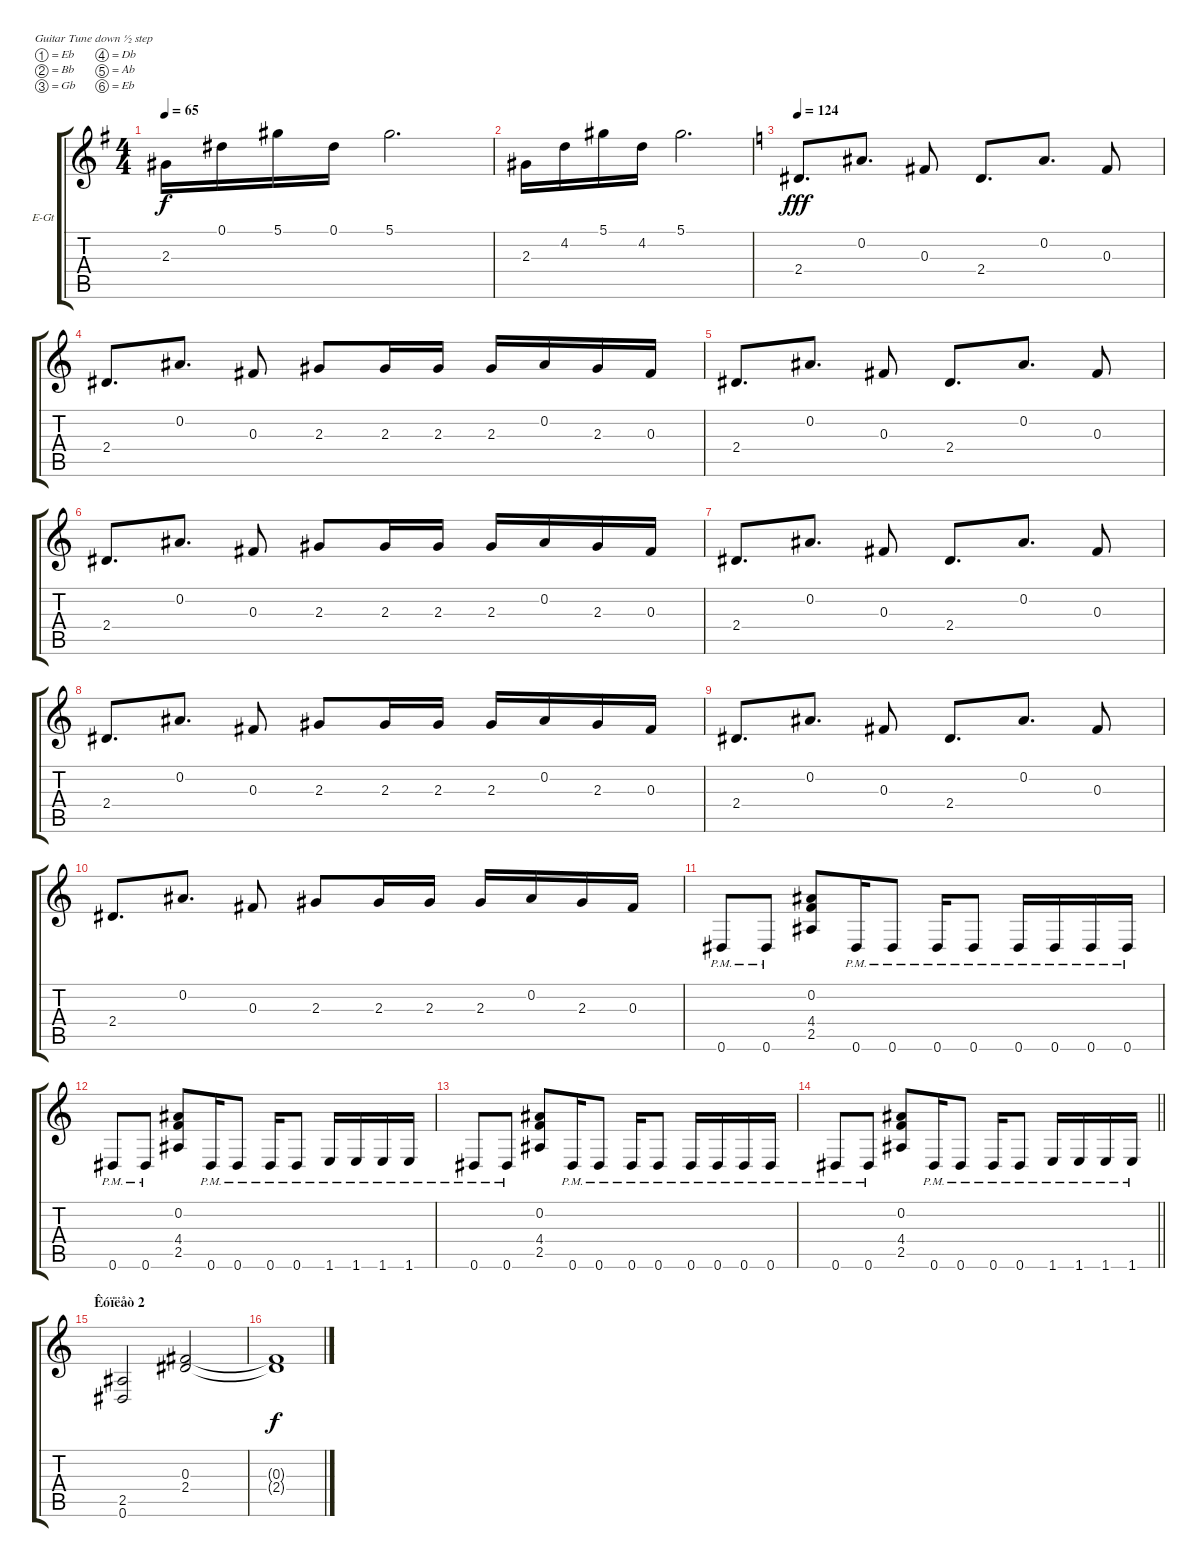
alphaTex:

\bracketExtendMode groupsimilarinstruments
\firstSystemTrackNameOrientation horizontal
\otherSystemsTrackNameOrientation horizontal
\track ("Гитара 2" "E-Gt") {instrument distortionguitar}
\staff {score tabs}
\tuning (Eb4 Bb3 Gb3 Db3 Ab2 Eb2)
\ts (4 4)
\tempo 65
\clef g2
\ks g
2.3.16{dy f} 0.1.16 5.1.16 0.1.16 5.1.2{d} |
2.3.16 4.2.16 5.1.16 4.2.16 5.1.2{d} |
\tempo 124
\ks c
2.4.8{d dy fff} 0.2.8{d} 0.3.8 2.4.8{d} 0.2.8{d} 0.3.8 |
2.4.8{d} 0.2.8{d} 0.3.8 2.3.8 2.3.16 2.3.16 2.3.16 0.2.16 2.3.16 0.3.16 |
2.4.8{d} 0.2.8{d} 0.3.8 2.4.8{d} 0.2.8{d} 0.3.8 |
2.4.8{d} 0.2.8{d} 0.3.8 2.3.8 2.3.16 2.3.16 2.3.16 0.2.16 2.3.16 0.3.16 |
2.4.8{d} 0.2.8{d} 0.3.8 2.4.8{d} 0.2.8{d} 0.3.8 |
2.4.8{d} 0.2.8{d} 0.3.8 2.3.8 2.3.16 2.3.16 2.3.16 0.2.16 2.3.16 0.3.16 |
2.4.8{d} 0.2.8{d} 0.3.8 2.4.8{d} 0.2.8{d} 0.3.8 |
2.4.8{d} 0.2.8{d} 0.3.8 2.3.8 2.3.16 2.3.16 2.3.16 0.2.16 2.3.16 0.3.16 |
0.6{pm}.8 0.6{pm}.8 (0.2 4.4 2.5).8 0.6{pm}.16 0.6{pm}.8 0.6{pm}.16 0.6{pm}.8 0.6{pm}.16 0.6{pm}.16 0.6{pm}.16 0.6{pm}.16 |
0.6{pm}.8 0.6{pm}.8 (0.2 4.4 2.5).8 0.6{pm}.16 0.6{pm}.8 0.6{pm}.16 0.6{pm}.8 1.6{pm}.16 1.6{pm}.16 1.6{pm}.16 1.6{pm}.16 |
0.6{pm}.8 0.6{pm}.8 (0.2 4.4 2.5).8 0.6{pm}.16 0.6{pm}.8 0.6{pm}.16 0.6{pm}.8 0.6{pm}.16 0.6{pm}.16 0.6{pm}.16 0.6{pm}.16 |
\barLineRight lightlight
0.6{pm}.8 0.6{pm}.8 (0.2 4.4 2.5).8 0.6{pm}.16 0.6{pm}.8 0.6{pm}.16 0.6{pm}.8 1.6{pm}.16 1.6{pm}.16 1.6{pm}.16 1.6{pm}.16 |
\section ("" "Êóïëåò 2")
(2.5 0.6).2 (0.3 2.4).2 |
(0.3{t} 2.4{t}).1{dy f}
